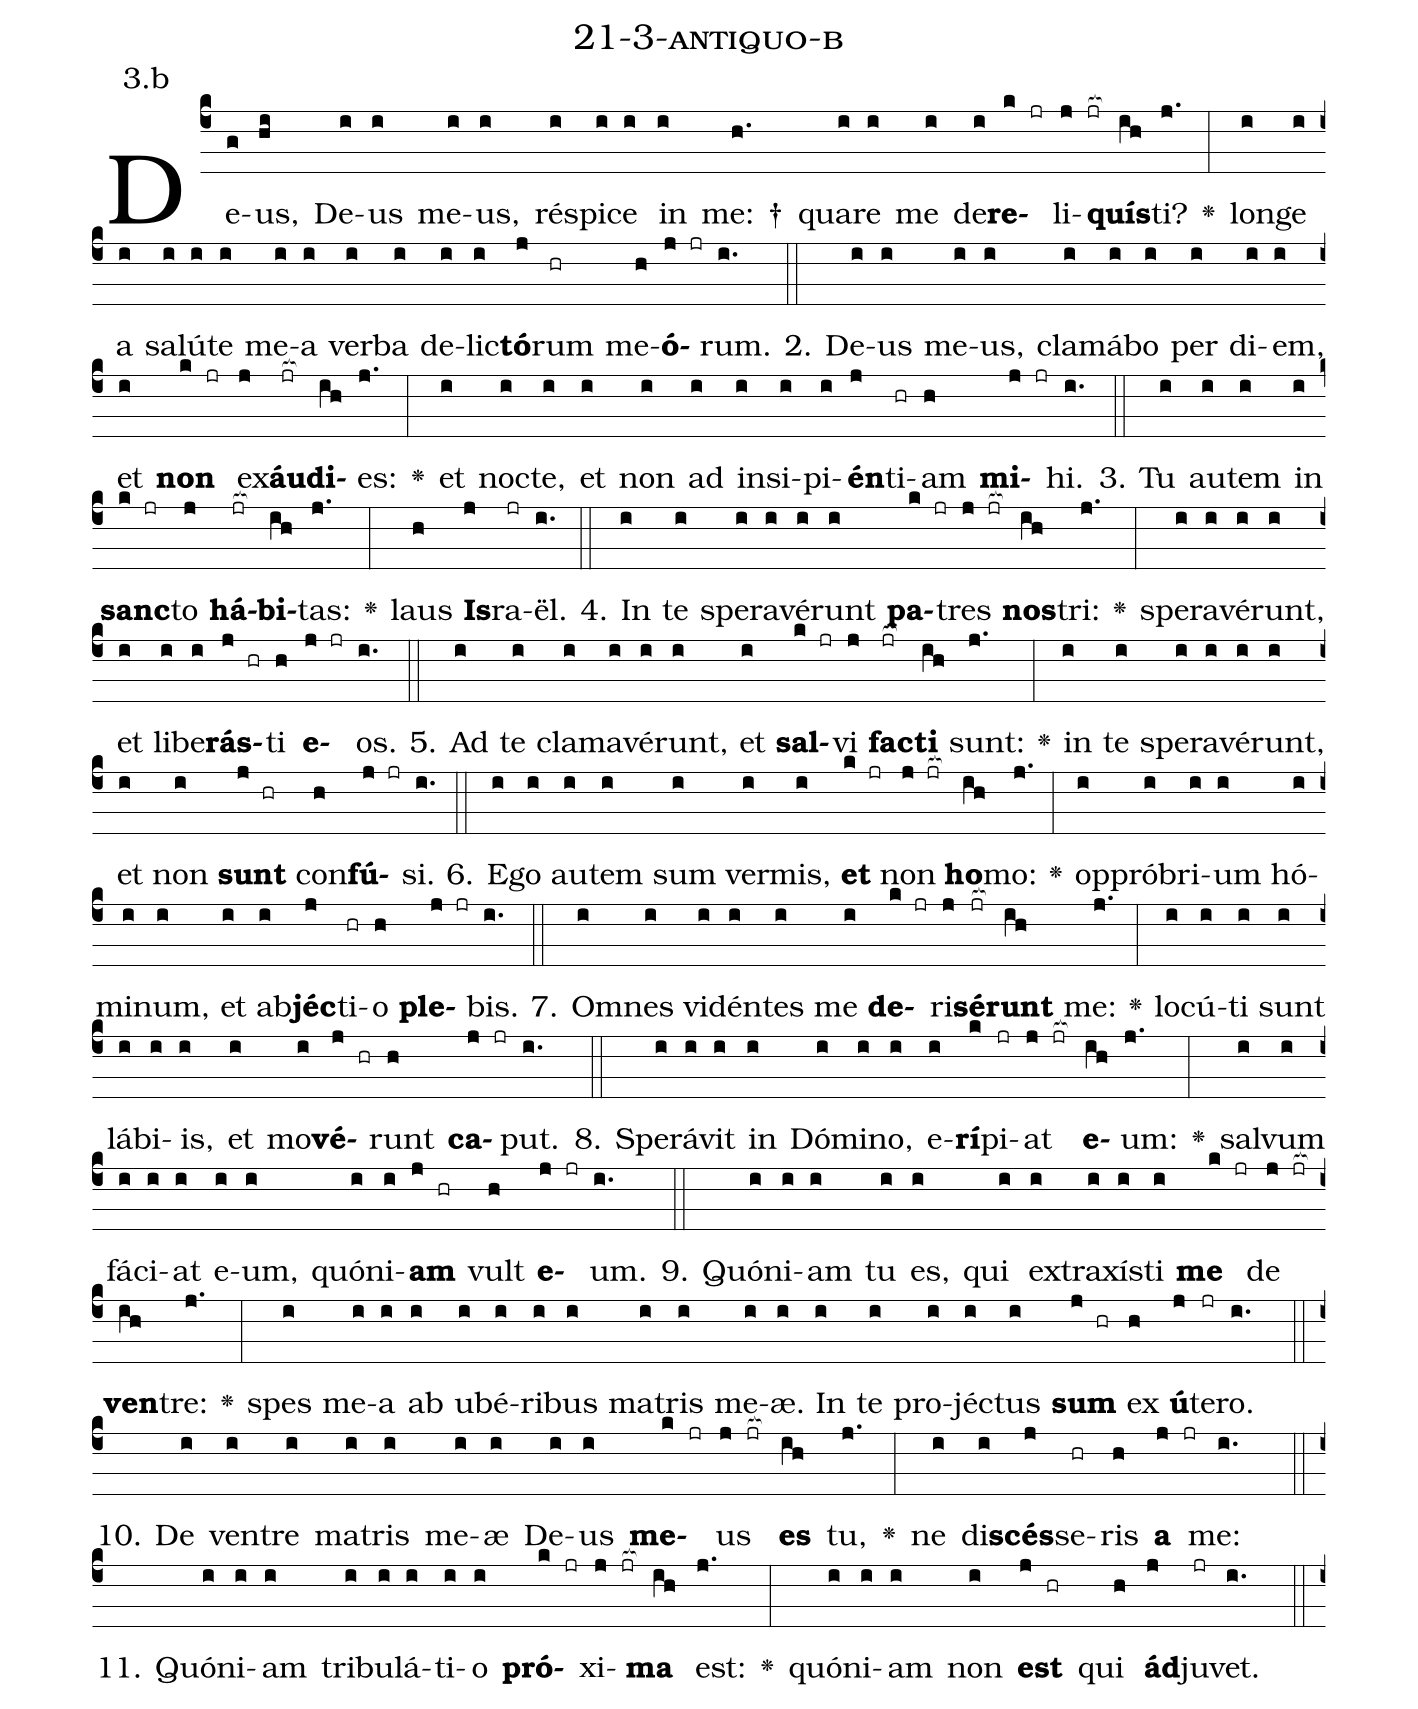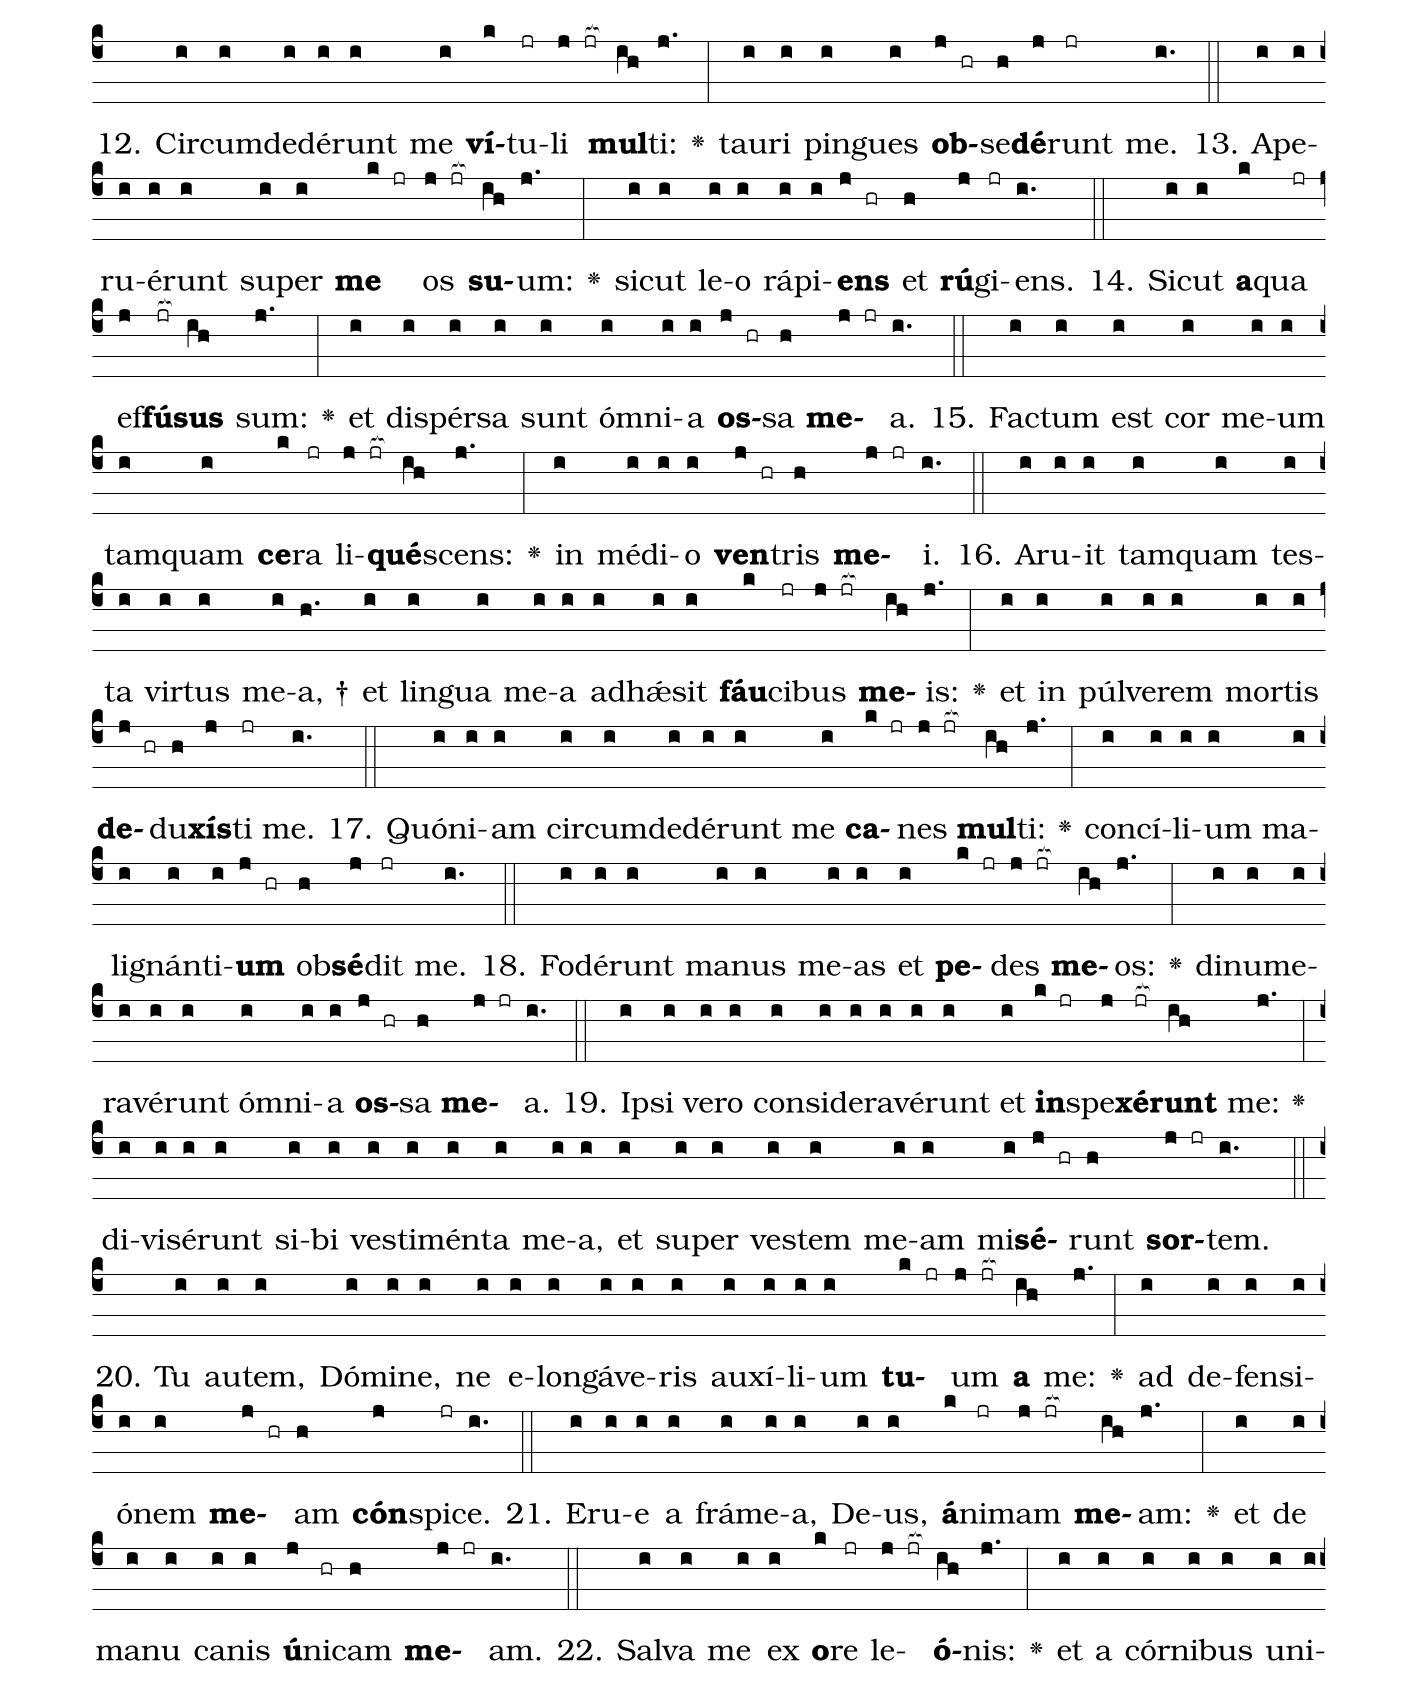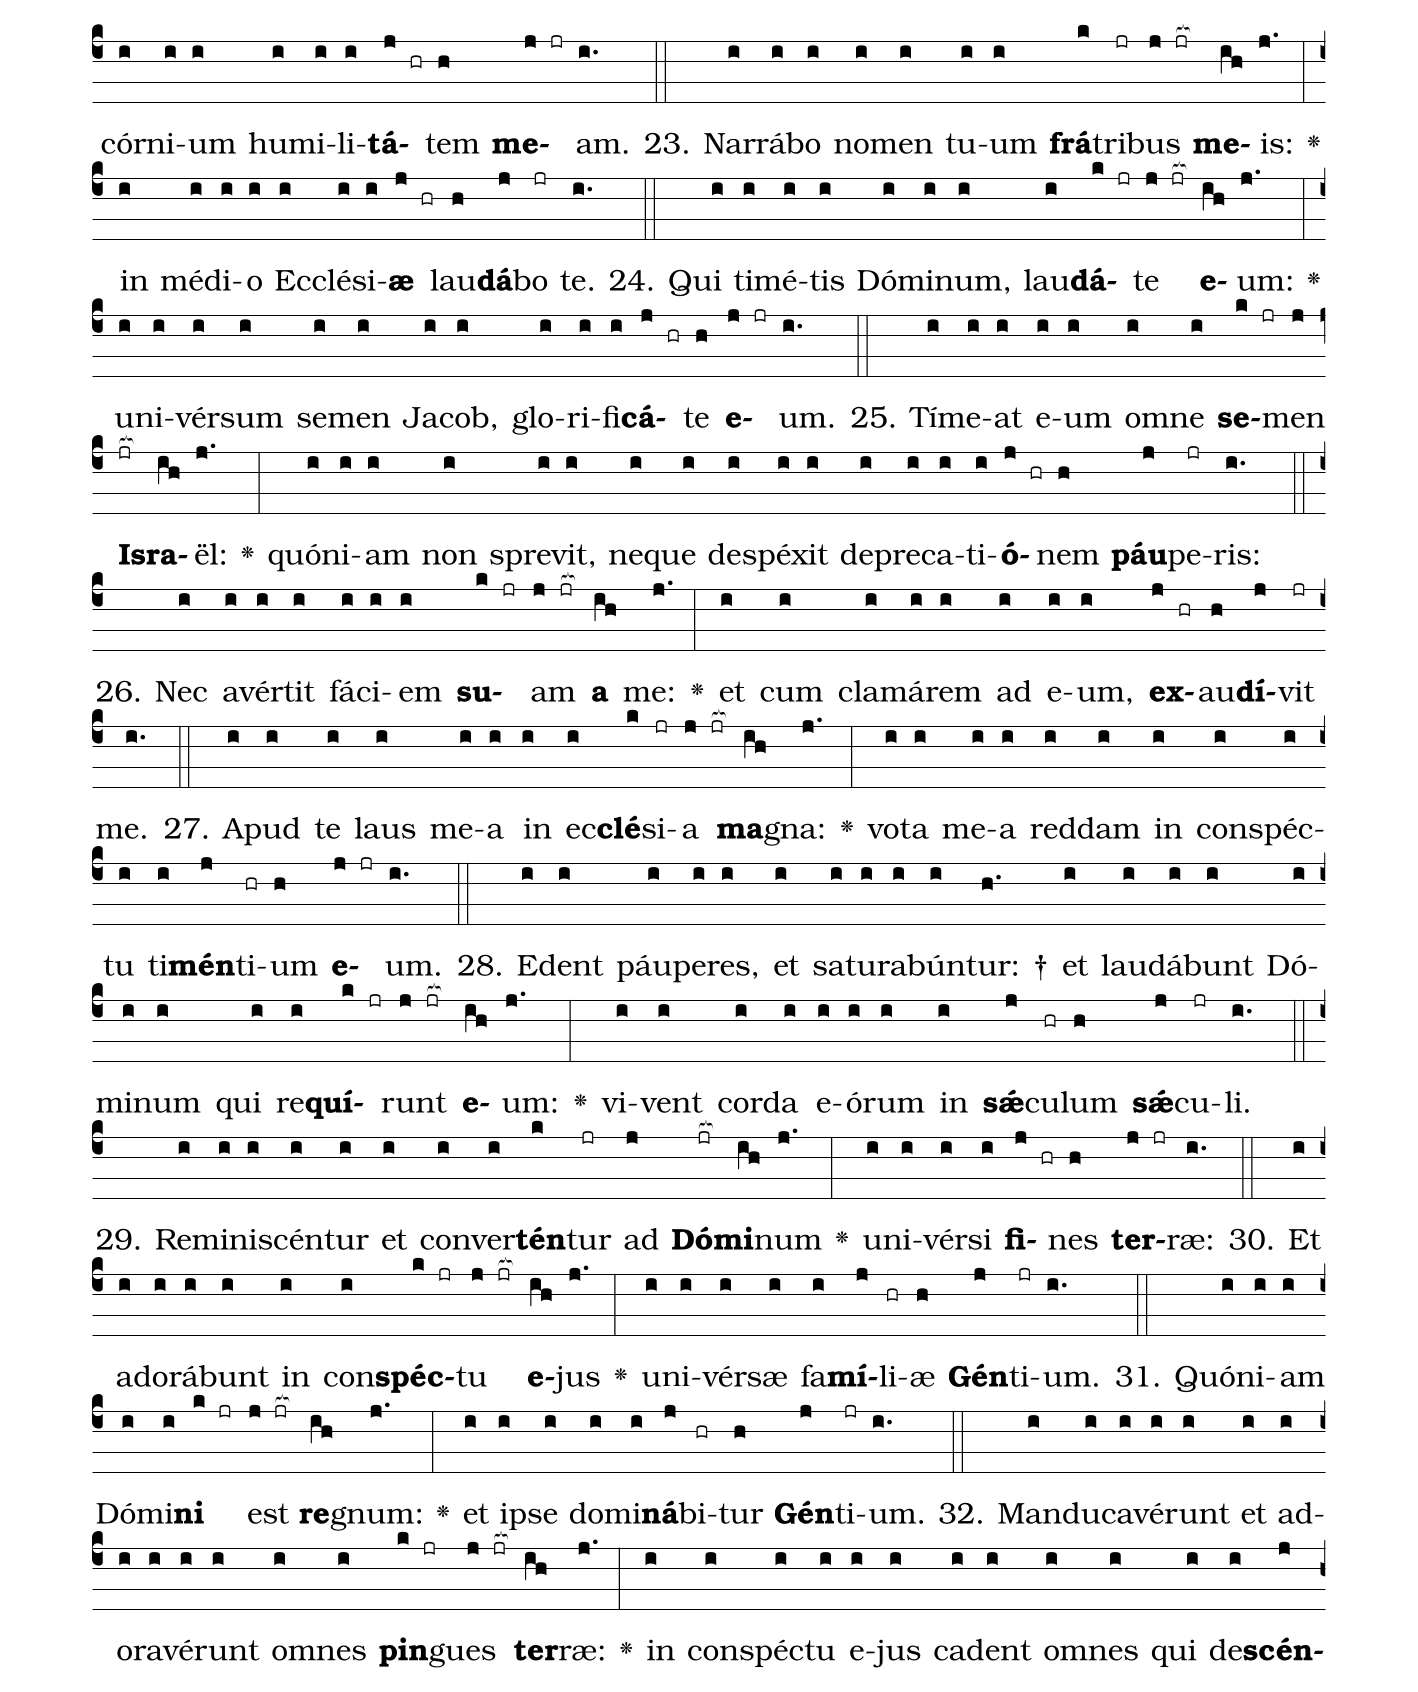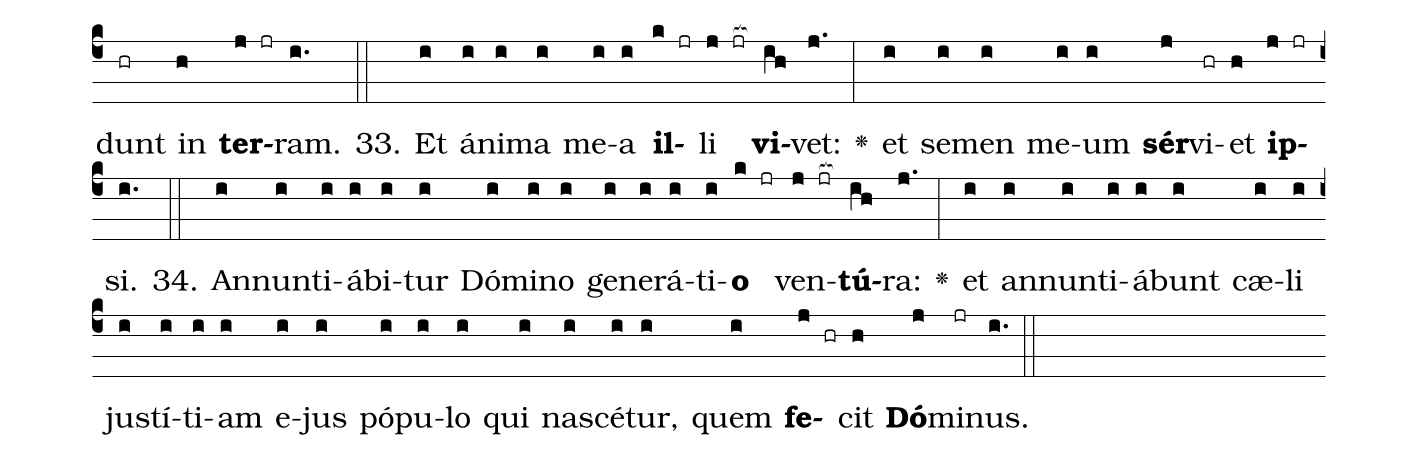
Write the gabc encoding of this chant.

name: 21-3-antiquo-b;
annotation: 3.b;
%%
(c4)De(g)us,(hi) De(i)us(i) me(i)us,(i) ré(i)spi(i)ce(i) in(i) me: †(h.) qua(i)re(i) me(i) de(i)<b>re</b>(k jr)li(j jr[ocb:1{])<b>quís</b>(ih[ocb:0}])ti?(j.) <v>\greheightstar</v>(:) lon(i)ge(i) a(i) sa(i)lú(i)te(i) me(i)a(i) ver(i)ba(i) de(i)lic(i)<b>tó</b>(j)rum(hr) me(h)<b>ó</b>(j jr)rum.(i.) (::)
2. De(i)us(i) me(i)us,(i) cla(i)má(i)bo(i) per(i) di(i)em,(i) et(i) <b>non</b>(k jr) ex(j)<b>áu</b>(jr[ocb:1{])<b>di</b>(ih[ocb:0}])es:(j.) <v>\greheightstar</v>(:) et(i) noc(i)te,(i) et(i) non(i) ad(i) in(i)si(i)pi(i)<b>én</b>(j)ti(hr)am(h) <b>mi</b>(j jr)hi.(i.) (::)
3. Tu(i) au(i)tem(i) in(i) <b>sanc</b>(k jr)to(j) <b>há</b>(jr[ocb:1{])<b>bi</b>(ih[ocb:0}])tas:(j.) <v>\greheightstar</v>(:) laus(h) <b>Is</b>(j)ra(jr)ël.(i.) (::)
4. In(i) te(i) spe(i)ra(i)vé(i)runt(i) <b>pa</b>(k jr)tres(j jr[ocb:1{]) <b>nos</b>(ih[ocb:0}])tri:(j.) <v>\greheightstar</v>(:) spe(i)ra(i)vé(i)runt,(i) et(i) li(i)be(i)<b>rás</b>(j hr)ti(h) <b>e</b>(j jr)os.(i.) (::)
5. Ad(i) te(i) cla(i)ma(i)vé(i)runt,(i) et(i) <b>sal</b>(k jr)vi(j) <b>fac</b>(jr[ocb:1{])<b>ti</b>(ih[ocb:0}]) sunt:(j.) <v>\greheightstar</v>(:) in(i) te(i) spe(i)ra(i)vé(i)runt,(i) et(i) non(i) <b>sunt</b>(j hr) con(h)<b>fú</b>(j jr)si.(i.) (::)
6. E(i)go(i) au(i)tem(i) sum(i) ver(i)mis,(i) <b>et</b>(k jr) non(j jr[ocb:1{]) <b>ho</b>(ih[ocb:0}])mo:(j.) <v>\greheightstar</v>(:) op(i)pró(i)bri(i)um(i) hó(i)mi(i)num,(i) et(i) ab(i)<b>jéc</b>(j)ti(hr)o(h) <b>ple</b>(j jr)bis.(i.) (::)
7. Om(i)nes(i) vi(i)dén(i)tes(i) me(i) <b>de</b>(k jr)ri(j)<b>sé</b>(jr[ocb:1{])<b>runt</b>(ih[ocb:0}]) me:(j.) <v>\greheightstar</v>(:) lo(i)cú(i)ti(i) sunt(i) lá(i)bi(i)is,(i) et(i) mo(i)<b>vé</b>(j hr)runt(h) <b>ca</b>(j jr)put.(i.) (::)
8. Spe(i)rá(i)vit(i) in(i) Dó(i)mi(i)no,(i) e(i)<b>rí</b>(k)pi(jr)at(j jr[ocb:1{]) <b>e</b>(ih[ocb:0}])um:(j.) <v>\greheightstar</v>(:) sal(i)vum(i) fá(i)ci(i)at(i) e(i)um,(i) quón(i)i(i)<b>am</b>(j hr) vult(h) <b>e</b>(j jr)um.(i.) (::)
9. Quón(i)i(i)am(i) tu(i) es,(i) qui(i) ex(i)tra(i)xís(i)ti(i) <b>me</b>(k jr) de(j jr[ocb:1{]) <b>ven</b>(ih[ocb:0}])tre:(j.) <v>\greheightstar</v>(:) spes(i) me(i)a(i) ab(i) u(i)bé(i)ri(i)bus(i) ma(i)tris(i) me(i)æ.(i) In(i) te(i) pro(i)jéc(i)tus(i) <b>sum</b>(j hr) ex(h) <b>ú</b>(j)te(jr)ro.(i.) (::)
10. De(i) ven(i)tre(i) ma(i)tris(i) me(i)æ(i) De(i)us(i) <b>me</b>(k jr)us(j jr[ocb:1{]) <b>es</b>(ih[ocb:0}]) tu,(j.) <v>\greheightstar</v>(:) ne(i) di(i)<b>scés</b>(j)se(hr)ris(h) <b>a</b>(j jr) me:(i.) (::)
11. Quón(i)i(i)am(i) tri(i)bu(i)lá(i)ti(i)o(i) <b>pró</b>(k jr)xi(j jr[ocb:1{])<b>ma</b>(ih[ocb:0}]) est:(j.) <v>\greheightstar</v>(:) quón(i)i(i)am(i) non(i) <b>est</b>(j hr) qui(h) <b>ád</b>(j)ju(jr)vet.(i.) (::)
12. Cir(i)cum(i)de(i)dé(i)runt(i) me(i) <b>ví</b>(k)tu(jr)li(j jr[ocb:1{]) <b>mul</b>(ih[ocb:0}])ti:(j.) <v>\greheightstar</v>(:) tau(i)ri(i) pin(i)gues(i) <b>ob</b>(j hr)se(h)<b>dé</b>(j)runt(jr) me.(i.) (::)
13. A(i)pe(i)ru(i)é(i)runt(i) su(i)per(i) <b>me</b>(k jr) os(j jr[ocb:1{]) <b>su</b>(ih[ocb:0}])um:(j.) <v>\greheightstar</v>(:) sic(i)ut(i) le(i)o(i) rá(i)pi(i)<b>ens</b>(j hr) et(h) <b>rú</b>(j)gi(jr)ens.(i.) (::)
14. Sic(i)ut(i) <b>a</b>(k)qua(jr) ef(j)<b>fú</b>(jr[ocb:1{])<b>sus</b>(ih[ocb:0}]) sum:(j.) <v>\greheightstar</v>(:) et(i) di(i)spér(i)sa(i) sunt(i) óm(i)ni(i)a(i) <b>os</b>(j hr)sa(h) <b>me</b>(j jr)a.(i.) (::)
15. Fac(i)tum(i) est(i) cor(i) me(i)um(i) tam(i)quam(i) <b>ce</b>(k)ra(jr) li(j jr[ocb:1{])<b>qué</b>(ih[ocb:0}])scens:(j.) <v>\greheightstar</v>(:) in(i) mé(i)di(i)o(i) <b>ven</b>(j hr)tris(h) <b>me</b>(j jr)i.(i.) (::)
16. A(i)ru(i)it(i) tam(i)quam(i) tes(i)ta(i) vir(i)tus(i) me(i)a, †(h.) et(i) lin(i)gua(i) me(i)a(i) ad(i)hǽ(i)sit(i) <b>fáu</b>(k)ci(jr)bus(j jr[ocb:1{]) <b>me</b>(ih[ocb:0}])is:(j.) <v>\greheightstar</v>(:) et(i) in(i) púl(i)ve(i)rem(i) mor(i)tis(i) <b>de</b>(j hr)du(h)<b>xís</b>(j)ti(jr) me.(i.) (::)
17. Quón(i)i(i)am(i) cir(i)cum(i)de(i)dé(i)runt(i) me(i) <b>ca</b>(k jr)nes(j jr[ocb:1{]) <b>mul</b>(ih[ocb:0}])ti:(j.) <v>\greheightstar</v>(:) con(i)cí(i)li(i)um(i) ma(i)li(i)gnán(i)ti(i)<b>um</b>(j hr) ob(h)<b>sé</b>(j)dit(jr) me.(i.) (::)
18. Fo(i)dé(i)runt(i) ma(i)nus(i) me(i)as(i) et(i) <b>pe</b>(k jr)des(j jr[ocb:1{]) <b>me</b>(ih[ocb:0}])os:(j.) <v>\greheightstar</v>(:) di(i)nu(i)me(i)ra(i)vé(i)runt(i) óm(i)ni(i)a(i) <b>os</b>(j hr)sa(h) <b>me</b>(j jr)a.(i.) (::)
19. Ip(i)si(i) ve(i)ro(i) con(i)si(i)de(i)ra(i)vé(i)runt(i) et(i) <b>in</b>(k jr)spe(j)<b>xé</b>(jr[ocb:1{])<b>runt</b>(ih[ocb:0}]) me:(j.) <v>\greheightstar</v>(:) di(i)vi(i)sé(i)runt(i) si(i)bi(i) ves(i)ti(i)mén(i)ta(i) me(i)a,(i) et(i) su(i)per(i) ves(i)tem(i) me(i)am(i) mi(i)<b>sé</b>(j hr)runt(h) <b>sor</b>(j jr)tem.(i.) (::)
20. Tu(i) au(i)tem,(i) Dó(i)mi(i)ne,(i) ne(i) e(i)lon(i)gá(i)ve(i)ris(i) au(i)xí(i)li(i)um(i) <b>tu</b>(k jr)um(j jr[ocb:1{]) <b>a</b>(ih[ocb:0}]) me:(j.) <v>\greheightstar</v>(:) ad(i) de(i)fen(i)si(i)ó(i)nem(i) <b>me</b>(j hr)am(h) <b>cón</b>(j)spi(jr)ce.(i.) (::)
21. E(i)ru(i)e(i) a(i) frá(i)me(i)a,(i) De(i)us,(i) <b>á</b>(k)ni(jr)mam(j jr[ocb:1{]) <b>me</b>(ih[ocb:0}])am:(j.) <v>\greheightstar</v>(:) et(i) de(i) ma(i)nu(i) ca(i)nis(i) <b>ú</b>(j)ni(hr)cam(h) <b>me</b>(j jr)am.(i.) (::)
22. Sal(i)va(i) me(i) ex(i) <b>o</b>(k)re(jr) le(j jr[ocb:1{])<b>ó</b>(ih[ocb:0}])nis:(j.) <v>\greheightstar</v>(:) et(i) a(i) cór(i)ni(i)bus(i) u(i)ni(i)cór(i)ni(i)um(i) hu(i)mi(i)li(i)<b>tá</b>(j hr)tem(h) <b>me</b>(j jr)am.(i.) (::)
23. Nar(i)rá(i)bo(i) no(i)men(i) tu(i)um(i) <b>frá</b>(k)tri(jr)bus(j jr[ocb:1{]) <b>me</b>(ih[ocb:0}])is:(j.) <v>\greheightstar</v>(:) in(i) mé(i)di(i)o(i) Ec(i)clé(i)si(i)<b>æ</b>(j hr) lau(h)<b>dá</b>(j)bo(jr) te.(i.) (::)
24. Qui(i) ti(i)mé(i)tis(i) Dó(i)mi(i)num,(i) lau(i)<b>dá</b>(k jr)te(j jr[ocb:1{]) <b>e</b>(ih[ocb:0}])um:(j.) <v>\greheightstar</v>(:) u(i)ni(i)vér(i)sum(i) se(i)men(i) Ja(i)cob,(i) glo(i)ri(i)fi(i)<b>cá</b>(j hr)te(h) <b>e</b>(j jr)um.(i.) (::)
25. Tí(i)me(i)at(i) e(i)um(i) om(i)ne(i) <b>se</b>(k jr)men(j) <b>Is</b>(jr[ocb:1{])<b>ra</b>(ih[ocb:0}])ël:(j.) <v>\greheightstar</v>(:) quón(i)i(i)am(i) non(i) spre(i)vit,(i) ne(i)que(i) de(i)spé(i)xit(i) de(i)pre(i)ca(i)ti(i)<b>ó</b>(j hr)nem(h) <b>páu</b>(j)pe(jr)ris:(i.) (::)
26. Nec(i) a(i)vér(i)tit(i) fá(i)ci(i)em(i) <b>su</b>(k jr)am(j jr[ocb:1{]) <b>a</b>(ih[ocb:0}]) me:(j.) <v>\greheightstar</v>(:) et(i) cum(i) cla(i)má(i)rem(i) ad(i) e(i)um,(i) <b>ex</b>(j hr)au(h)<b>dí</b>(j)vit(jr) me.(i.) (::)
27. A(i)pud(i) te(i) laus(i) me(i)a(i) in(i) ec(i)<b>clé</b>(k)si(jr)a(j jr[ocb:1{]) <b>ma</b>(ih[ocb:0}])gna:(j.) <v>\greheightstar</v>(:) vo(i)ta(i) me(i)a(i) red(i)dam(i) in(i) con(i)spéc(i)tu(i) ti(i)<b>mén</b>(j)ti(hr)um(h) <b>e</b>(j jr)um.(i.) (::)
28. E(i)dent(i) páu(i)pe(i)res,(i) et(i) sa(i)tu(i)ra(i)bún(i)tur: †(h.) et(i) lau(i)dá(i)bunt(i) Dó(i)mi(i)num(i) qui(i) re(i)<b>quí</b>(k jr)runt(j jr[ocb:1{]) <b>e</b>(ih[ocb:0}])um:(j.) <v>\greheightstar</v>(:) vi(i)vent(i) cor(i)da(i) e(i)ó(i)rum(i) in(i) <b>sǽ</b>(j)cu(hr)lum(h) <b>sǽ</b>(j)cu(jr)li.(i.) (::)
29. Re(i)mi(i)ni(i)scén(i)tur(i) et(i) con(i)ver(i)<b>tén</b>(k)tur(jr) ad(j) <b>Dó</b>(jr[ocb:1{])<b>mi</b>(ih[ocb:0}])num(j.) <v>\greheightstar</v>(:) u(i)ni(i)vér(i)si(i) <b>fi</b>(j hr)nes(h) <b>ter</b>(j jr)ræ:(i.) (::)
30. Et(i) ad(i)o(i)rá(i)bunt(i) in(i) con(i)<b>spéc</b>(k jr)tu(j jr[ocb:1{]) <b>e</b>(ih[ocb:0}])jus(j.) <v>\greheightstar</v>(:) u(i)ni(i)vér(i)sæ(i) fa(i)<b>mí</b>(j)li(hr)æ(h) <b>Gén</b>(j)ti(jr)um.(i.) (::)
31. Quón(i)i(i)am(i) Dó(i)mi(i)<b>ni</b>(k jr) est(j jr[ocb:1{]) <b>re</b>(ih[ocb:0}])gnum:(j.) <v>\greheightstar</v>(:) et(i) ip(i)se(i) do(i)mi(i)<b>ná</b>(j)bi(hr)tur(h) <b>Gén</b>(j)ti(jr)um.(i.) (::)
32. Man(i)du(i)ca(i)vé(i)runt(i) et(i) ad(i)o(i)ra(i)vé(i)runt(i) om(i)nes(i) <b>pin</b>(k jr)gues(j jr[ocb:1{]) <b>ter</b>(ih[ocb:0}])ræ:(j.) <v>\greheightstar</v>(:) in(i) con(i)spéc(i)tu(i) e(i)jus(i) ca(i)dent(i) om(i)nes(i) qui(i) de(i)<b>scén</b>(j)dunt(hr) in(h) <b>ter</b>(j jr)ram.(i.) (::)
33. Et(i) á(i)ni(i)ma(i) me(i)a(i) <b>il</b>(k jr)li(j jr[ocb:1{]) <b>vi</b>(ih[ocb:0}])vet:(j.) <v>\greheightstar</v>(:) et(i) se(i)men(i) me(i)um(i) <b>sér</b>(j)vi(hr)et(h) <b>ip</b>(j jr)si.(i.) (::)
34. An(i)nun(i)ti(i)á(i)bi(i)tur(i) Dó(i)mi(i)no(i) ge(i)ne(i)rá(i)ti(i)<b>o</b>(k jr) ven(j jr[ocb:1{])<b>tú</b>(ih[ocb:0}])ra:(j.) <v>\greheightstar</v>(:) et(i) an(i)nun(i)ti(i)á(i)bunt(i) cæ(i)li(i) jus(i)tí(i)ti(i)am(i) e(i)jus(i) pó(i)pu(i)lo(i) qui(i) na(i)scé(i)tur,(i) quem(i) <b>fe</b>(j hr)cit(h) <b>Dó</b>(j)mi(jr)nus.(i.) (::)
